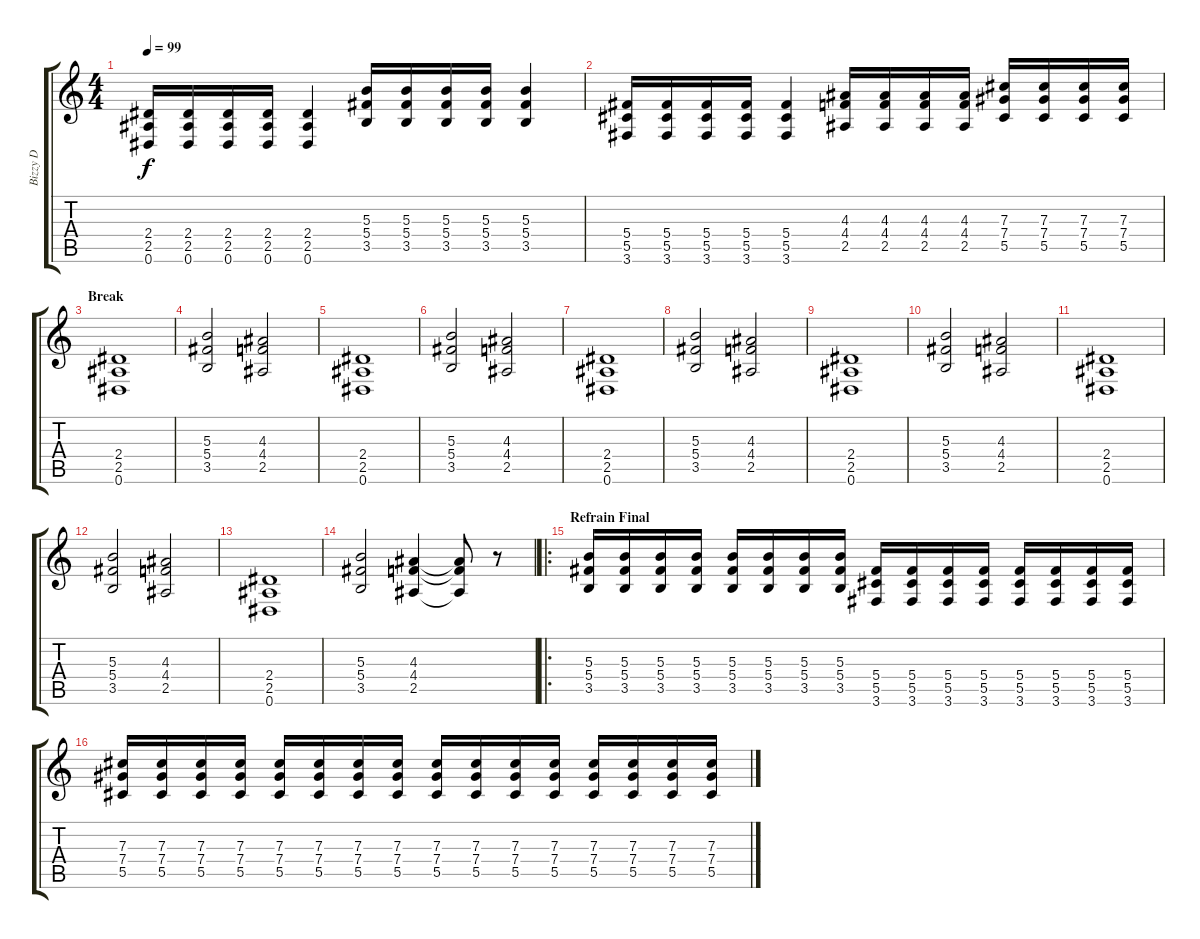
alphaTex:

\track ("Bizzy D" "Bizzy D") {instrument distortionguitar}
\staff {score tabs}
\tuning (Eb4 Bb3 Gb3 Db3 Ab2 Eb2) {hide}
\ts (4 4)
\tempo 99
\clef g2
\ks c
(2.4 2.5 0.6).16{dy f} (2.4 2.5 0.6).16 (2.4 2.5 0.6).16 (2.4 2.5 0.6).16 (2.4 2.5 0.6).4 (5.3 5.4 3.5).16 (5.3 5.4 3.5).16 (5.3 5.4 3.5).16 (5.3 5.4 3.5).16 (5.3 5.4 3.5).4 |
(5.4 5.5 3.6).16 (5.4 5.5 3.6).16 (5.4 5.5 3.6).16 (5.4 5.5 3.6).16 (5.4 5.5 3.6).4 (4.3 4.4 2.5).16 (4.3 4.4 2.5).16 (4.3 4.4 2.5).16 (4.3 4.4 2.5).16 (7.3 7.4 5.5).16 (7.3 7.4 5.5).16 (7.3 7.4 5.5).16 (7.3 7.4 5.5).16 |
\section ("" "Break")
(2.4 2.5 0.6).1 |
(5.3 5.4 3.5).2 (4.3 4.4 2.5).2 |
(2.4 2.5 0.6).1 |
(5.3 5.4 3.5).2 (4.3 4.4 2.5).2 |
(2.4 2.5 0.6).1 |
(5.3 5.4 3.5).2 (4.3 4.4 2.5).2 |
(2.4 2.5 0.6).1 |
(5.3 5.4 3.5).2 (4.3 4.4 2.5).2 |
(2.4 2.5 0.6).1 |
(5.3 5.4 3.5).2 (4.3 4.4 2.5).2 |
(2.4 2.5 0.6).1 |
(5.3 5.4 3.5).2 (4.3 4.4 2.5).4 (4.3{t} 4.4{t} 2.5{t}).8 r.8 |
\ro
\section ("" "Refrain Final")
(5.3 5.4 3.5).16 (5.3 5.4 3.5).16 (5.3 5.4 3.5).16 (5.3 5.4 3.5).16 (5.3 5.4 3.5).16 (5.3 5.4 3.5).16 (5.3 5.4 3.5).16 (5.3 5.4 3.5).16 (5.4 5.5 3.6).16 (5.4 5.5 3.6).16 (5.4 5.5 3.6).16 (5.4 5.5 3.6).16 (5.4 5.5 3.6).16 (5.4 5.5 3.6).16 (5.4 5.5 3.6).16 (5.4 5.5 3.6).16 |
(7.3 7.4 5.5).16 (7.3 7.4 5.5).16 (7.3 7.4 5.5).16 (7.3 7.4 5.5).16 (7.3 7.4 5.5).16 (7.3 7.4 5.5).16 (7.3 7.4 5.5).16 (7.3 7.4 5.5).16 (7.3 7.4 5.5).16 (7.3 7.4 5.5).16 (7.3 7.4 5.5).16 (7.3 7.4 5.5).16 (7.3 7.4 5.5).16 (7.3 7.4 5.5).16 (7.3 7.4 5.5).16 (7.3 7.4 5.5).16
